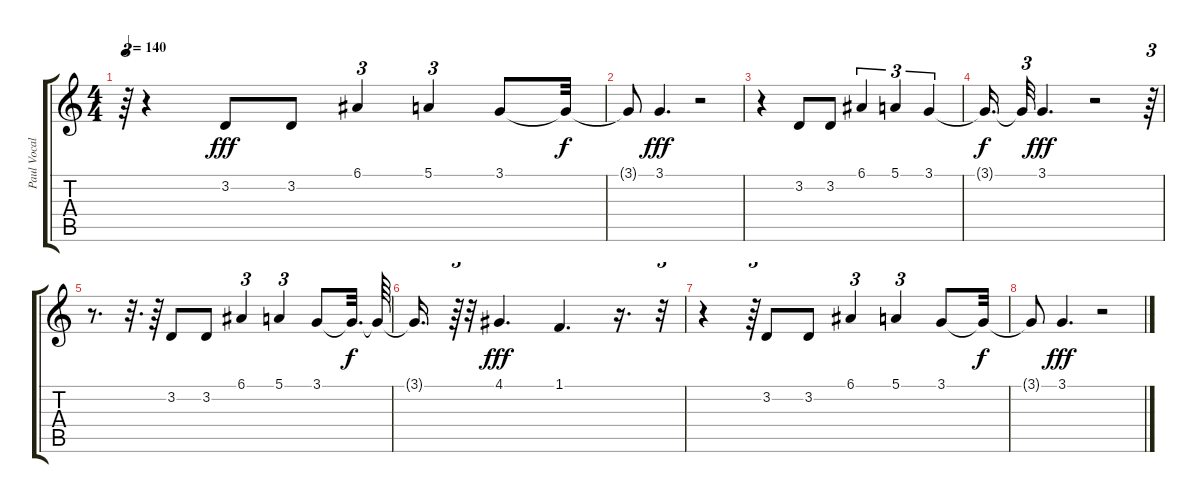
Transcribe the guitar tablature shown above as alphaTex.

\track ("Paul Vocals" "Paul Vocal") {instrument lead2sawtooth}
\staff {score tabs}
\tuning (E4 B3 G3 D3 A2 E2) {hide}
\ts (4 4)
\tempo 140
\clef g2
\ks c
r.64{tu (3 2) dy f} r.4 3.2.8{dy fff} 3.2.8 6.1.4{tu (3 2)} 5.1.4{tu (3 2)} 3.1.8 3.1{t}.32{dy f} |
3.1{t}.8 3.1.4{d dy fff} r.2 |
r.4 3.2.8 3.2.8 6.1.4{tu (3 2)} 5.1.4{tu (3 2)} 3.1.4{tu (3 2)} |
3.1{t}.16{d dy f} 3.1{t}.32{tu (3 2)} 3.1.4{d dy fff} r.2 r.64{tu (3 2)} |
r.8{d} r.32{d} r.64 3.2.8 3.2.8 6.1.4{tu (3 2)} 5.1.4{tu (3 2)} 3.1.8 3.1{t}.32{d dy f} 3.1{t}.64 |
3.1{t}.16{d} r.64{tu (3 2)} r.32 4.1.4{d dy fff} 1.1.4{d} r.16{d} r.32{tu (3 2)} |
r.4 r.64{tu (3 2)} 3.2.8 3.2.8 6.1.4{tu (3 2)} 5.1.4{tu (3 2)} 3.1.8 3.1{t}.32{dy f} |
3.1{t}.8 3.1.4{d dy fff} r.2
